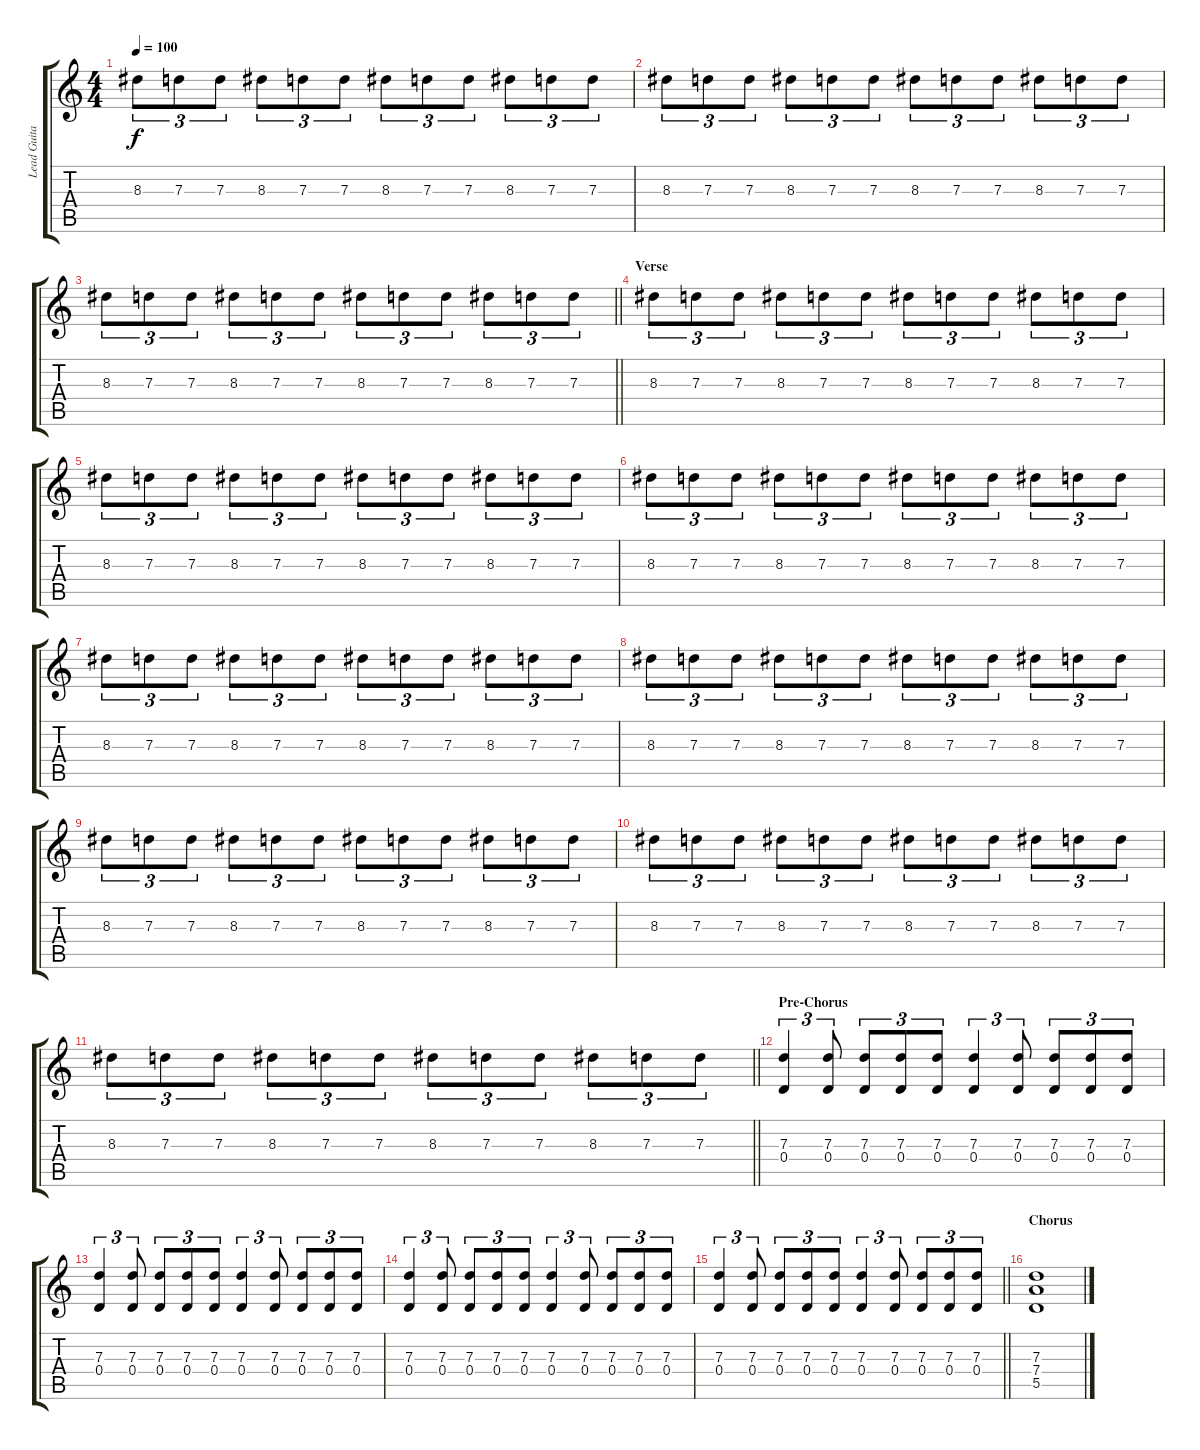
\track ("Lead Guitar" "Lead Guita") {instrument overdrivenguitar}
\staff {score tabs}
\tuning (E4 B3 G3 D3 A2 D2) {hide}
\ts (4 4)
\tempo 100
\clef g2
\ks c
8.3.8{tu (3 2) dy f} 7.3.8{tu (3 2)} 7.3.8{tu (3 2)} 8.3.8{tu (3 2)} 7.3.8{tu (3 2)} 7.3.8{tu (3 2)} 8.3.8{tu (3 2)} 7.3.8{tu (3 2)} 7.3.8{tu (3 2)} 8.3.8{tu (3 2)} 7.3.8{tu (3 2)} 7.3.8{tu (3 2)} |
8.3.8{tu (3 2)} 7.3.8{tu (3 2)} 7.3.8{tu (3 2)} 8.3.8{tu (3 2)} 7.3.8{tu (3 2)} 7.3.8{tu (3 2)} 8.3.8{tu (3 2)} 7.3.8{tu (3 2)} 7.3.8{tu (3 2)} 8.3.8{tu (3 2)} 7.3.8{tu (3 2)} 7.3.8{tu (3 2)} |
\barLineRight lightlight
8.3.8{tu (3 2)} 7.3.8{tu (3 2)} 7.3.8{tu (3 2)} 8.3.8{tu (3 2)} 7.3.8{tu (3 2)} 7.3.8{tu (3 2)} 8.3.8{tu (3 2)} 7.3.8{tu (3 2)} 7.3.8{tu (3 2)} 8.3.8{tu (3 2)} 7.3.8{tu (3 2)} 7.3.8{tu (3 2)} |
\section ("" "Verse")
8.3.8{tu (3 2) volume 10} 7.3.8{tu (3 2)} 7.3.8{tu (3 2)} 8.3.8{tu (3 2)} 7.3.8{tu (3 2)} 7.3.8{tu (3 2)} 8.3.8{tu (3 2)} 7.3.8{tu (3 2)} 7.3.8{tu (3 2)} 8.3.8{tu (3 2)} 7.3.8{tu (3 2)} 7.3.8{tu (3 2)} |
8.3.8{tu (3 2)} 7.3.8{tu (3 2)} 7.3.8{tu (3 2)} 8.3.8{tu (3 2)} 7.3.8{tu (3 2)} 7.3.8{tu (3 2)} 8.3.8{tu (3 2)} 7.3.8{tu (3 2)} 7.3.8{tu (3 2)} 8.3.8{tu (3 2)} 7.3.8{tu (3 2)} 7.3.8{tu (3 2)} |
8.3.8{tu (3 2)} 7.3.8{tu (3 2)} 7.3.8{tu (3 2)} 8.3.8{tu (3 2)} 7.3.8{tu (3 2)} 7.3.8{tu (3 2)} 8.3.8{tu (3 2)} 7.3.8{tu (3 2)} 7.3.8{tu (3 2)} 8.3.8{tu (3 2)} 7.3.8{tu (3 2)} 7.3.8{tu (3 2)} |
8.3.8{tu (3 2)} 7.3.8{tu (3 2)} 7.3.8{tu (3 2)} 8.3.8{tu (3 2)} 7.3.8{tu (3 2)} 7.3.8{tu (3 2)} 8.3.8{tu (3 2)} 7.3.8{tu (3 2)} 7.3.8{tu (3 2)} 8.3.8{tu (3 2)} 7.3.8{tu (3 2)} 7.3.8{tu (3 2)} |
8.3.8{tu (3 2)} 7.3.8{tu (3 2)} 7.3.8{tu (3 2)} 8.3.8{tu (3 2)} 7.3.8{tu (3 2)} 7.3.8{tu (3 2)} 8.3.8{tu (3 2)} 7.3.8{tu (3 2)} 7.3.8{tu (3 2)} 8.3.8{tu (3 2)} 7.3.8{tu (3 2)} 7.3.8{tu (3 2)} |
8.3.8{tu (3 2)} 7.3.8{tu (3 2)} 7.3.8{tu (3 2)} 8.3.8{tu (3 2)} 7.3.8{tu (3 2)} 7.3.8{tu (3 2)} 8.3.8{tu (3 2)} 7.3.8{tu (3 2)} 7.3.8{tu (3 2)} 8.3.8{tu (3 2)} 7.3.8{tu (3 2)} 7.3.8{tu (3 2)} |
8.3.8{tu (3 2)} 7.3.8{tu (3 2)} 7.3.8{tu (3 2)} 8.3.8{tu (3 2)} 7.3.8{tu (3 2)} 7.3.8{tu (3 2)} 8.3.8{tu (3 2)} 7.3.8{tu (3 2)} 7.3.8{tu (3 2)} 8.3.8{tu (3 2)} 7.3.8{tu (3 2)} 7.3.8{tu (3 2)} |
\barLineRight lightlight
8.3.8{tu (3 2)} 7.3.8{tu (3 2)} 7.3.8{tu (3 2)} 8.3.8{tu (3 2)} 7.3.8{tu (3 2)} 7.3.8{tu (3 2)} 8.3.8{tu (3 2)} 7.3.8{tu (3 2)} 7.3.8{tu (3 2)} 8.3.8{tu (3 2)} 7.3.8{tu (3 2)} 7.3.8{tu (3 2)} |
\section ("" "Pre-Chorus")
(7.3 0.4).4{tu (3 2)} (7.3 0.4).8{tu (3 2)} (7.3 0.4).8{tu (3 2)} (7.3 0.4).8{tu (3 2)} (7.3 0.4).8{tu (3 2)} (7.3 0.4).4{tu (3 2)} (7.3 0.4).8{tu (3 2)} (7.3 0.4).8{tu (3 2)} (7.3 0.4).8{tu (3 2)} (7.3 0.4).8{tu (3 2)} |
(7.3 0.4).4{tu (3 2)} (7.3 0.4).8{tu (3 2)} (7.3 0.4).8{tu (3 2)} (7.3 0.4).8{tu (3 2)} (7.3 0.4).8{tu (3 2)} (7.3 0.4).4{tu (3 2)} (7.3 0.4).8{tu (3 2)} (7.3 0.4).8{tu (3 2)} (7.3 0.4).8{tu (3 2)} (7.3 0.4).8{tu (3 2)} |
(7.3 0.4).4{tu (3 2)} (7.3 0.4).8{tu (3 2)} (7.3 0.4).8{tu (3 2)} (7.3 0.4).8{tu (3 2)} (7.3 0.4).8{tu (3 2)} (7.3 0.4).4{tu (3 2)} (7.3 0.4).8{tu (3 2)} (7.3 0.4).8{tu (3 2)} (7.3 0.4).8{tu (3 2)} (7.3 0.4).8{tu (3 2)} |
\barLineRight lightlight
(7.3 0.4).4{tu (3 2)} (7.3 0.4).8{tu (3 2)} (7.3 0.4).8{tu (3 2)} (7.3 0.4).8{tu (3 2)} (7.3 0.4).8{tu (3 2)} (7.3 0.4).4{tu (3 2)} (7.3 0.4).8{tu (3 2)} (7.3 0.4).8{tu (3 2)} (7.3 0.4).8{tu (3 2)} (7.3 0.4).8{tu (3 2)} |
\section ("" "Chorus")
(7.3 7.4 5.5).1
